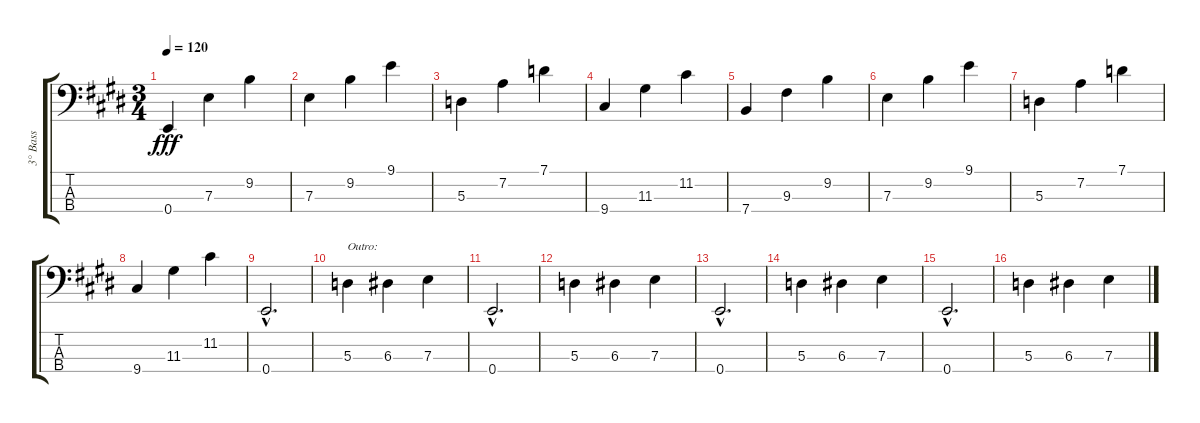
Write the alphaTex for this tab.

\track ("3° Bass" "3° Bass") {instrument electricbasspick}
\staff {score tabs}
\tuning (G2 D2 A1 E1) {hide}
\ts (3 4)
\tempo 120
\clef f4
\ks e
0.4.4{dy fff} 7.3.4 9.2.4 |
7.3.4 9.2.4 9.1.4 |
5.3.4 7.2.4 7.1.4 |
9.4.4 11.3.4 11.2.4 |
7.4.4 9.3.4 9.2.4 |
7.3.4 9.2.4 9.1.4 |
5.3.4 7.2.4 7.1.4 |
9.4.4 11.3.4 11.2.4 |
0.4{hac}.2{d} |
5.3.4{txt "Outro:"} 6.3.4 7.3.4 |
0.4{hac}.2{d} |
5.3.4 6.3.4 7.3.4 |
0.4{hac}.2{d} |
5.3.4 6.3.4 7.3.4 |
0.4{hac}.2{d} |
5.3.4 6.3.4 7.3.4
